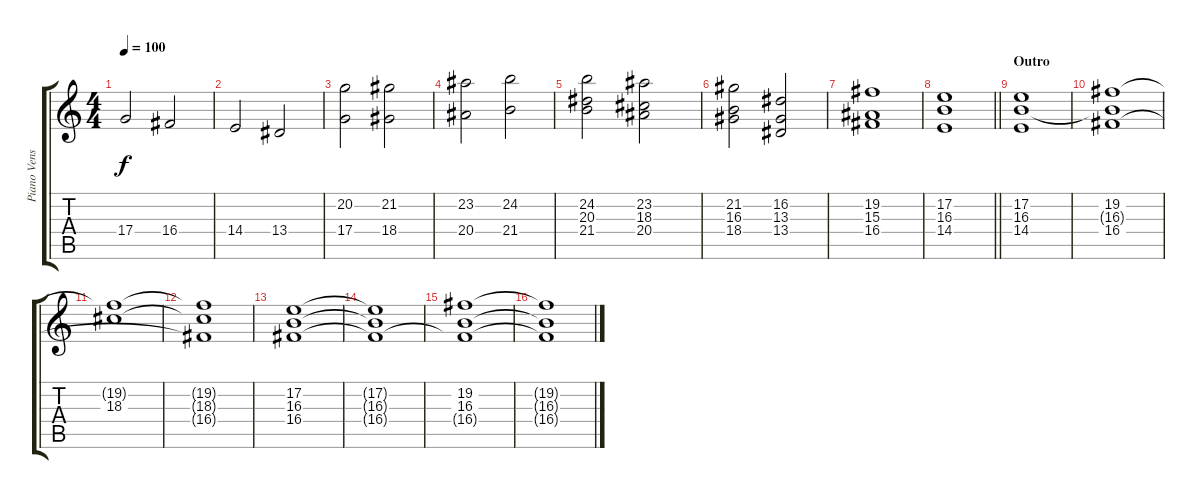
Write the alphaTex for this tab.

\track ("Piano Venstre" "Piano Vens") {instrument pad8sweep}
\staff {score tabs}
\tuning (E4 B3 G3 D3 A2 E2) {hide}
\ts (4 4)
\tempo 100
\clef g2
\ks c
17.4.2{dy f} 16.4.2 |
14.4.2 13.4.2 |
(20.2 17.4).2 (21.2 18.4).2 |
(23.2 20.4).2 (24.2 21.4).2 |
(24.2 20.3 21.4).2 (23.2 18.3 20.4).2 |
(21.2 16.3 18.4).2 (16.2 13.3 13.4).2 |
(19.2 15.3 16.4).1 |
\barLineRight lightlight
(17.2 16.3 14.4).1 |
\section ("" "Outro")
(17.2 16.3 14.4).1 |
(19.2 16.3{t} 16.4).1 |
(19.2{t} 18.3).1 |
(19.2{t} 18.3{t} 16.4{t}).1 |
(17.2 16.3 16.4).1 |
(17.2{t} 16.3{t} 16.4{t}).1 |
(19.2 16.3 16.4{t}).1 |
(19.2{t} 16.3{t} 16.4{t}).1
